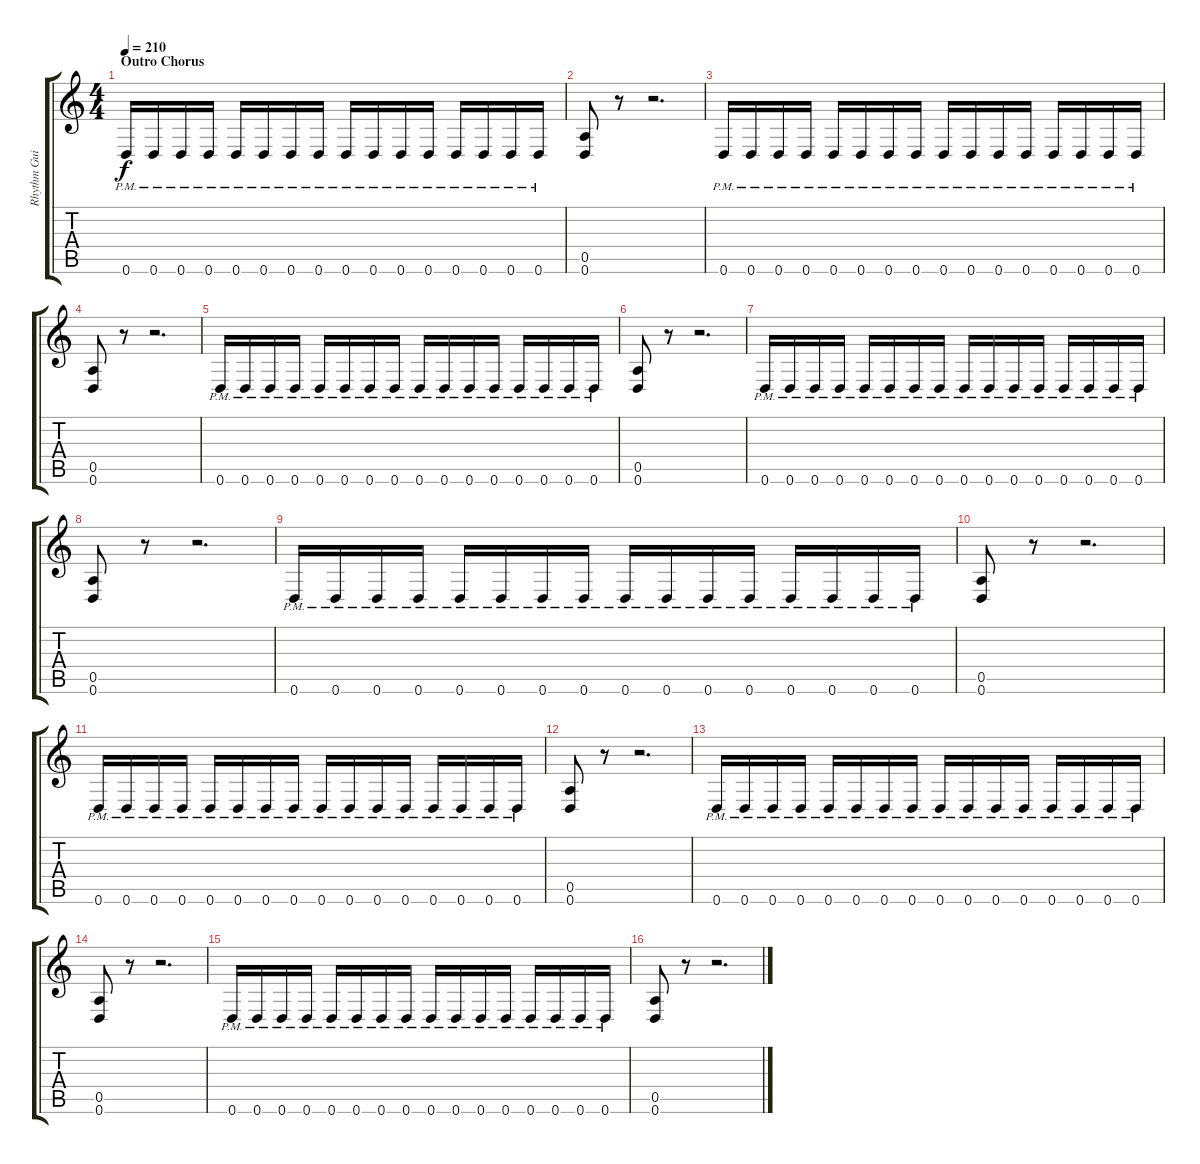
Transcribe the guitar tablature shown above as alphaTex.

\track ("Rhythm Guitar" "Rhythm Gui") {instrument distortionguitar}
\staff {score tabs}
\tuning (E4 B3 G3 D3 A2 D2) {hide}
\ts (4 4)
\section ("" "Outro Chorus")
\tempo 210
\clef g2
\ks c
0.6{pm}.16{dy f} 0.6{pm}.16 0.6{pm}.16 0.6{pm}.16 0.6{pm}.16 0.6{pm}.16 0.6{pm}.16 0.6{pm}.16 0.6{pm}.16 0.6{pm}.16 0.6{pm}.16 0.6{pm}.16 0.6{pm}.16 0.6{pm}.16 0.6{pm}.16 0.6{pm}.16 |
(0.5 0.6).8 r.8 r.2{d} |
0.6{pm}.16 0.6{pm}.16 0.6{pm}.16 0.6{pm}.16 0.6{pm}.16 0.6{pm}.16 0.6{pm}.16 0.6{pm}.16 0.6{pm}.16 0.6{pm}.16 0.6{pm}.16 0.6{pm}.16 0.6{pm}.16 0.6{pm}.16 0.6{pm}.16 0.6{pm}.16 |
(0.5 0.6).8 r.8 r.2{d} |
0.6{pm}.16 0.6{pm}.16 0.6{pm}.16 0.6{pm}.16 0.6{pm}.16 0.6{pm}.16 0.6{pm}.16 0.6{pm}.16 0.6{pm}.16 0.6{pm}.16 0.6{pm}.16 0.6{pm}.16 0.6{pm}.16 0.6{pm}.16 0.6{pm}.16 0.6{pm}.16 |
(0.5 0.6).8 r.8 r.2{d} |
0.6{pm}.16 0.6{pm}.16 0.6{pm}.16 0.6{pm}.16 0.6{pm}.16 0.6{pm}.16 0.6{pm}.16 0.6{pm}.16 0.6{pm}.16 0.6{pm}.16 0.6{pm}.16 0.6{pm}.16 0.6{pm}.16 0.6{pm}.16 0.6{pm}.16 0.6{pm}.16 |
(0.5 0.6).8 r.8 r.2{d} |
0.6{pm}.16 0.6{pm}.16 0.6{pm}.16 0.6{pm}.16 0.6{pm}.16 0.6{pm}.16 0.6{pm}.16 0.6{pm}.16 0.6{pm}.16 0.6{pm}.16 0.6{pm}.16 0.6{pm}.16 0.6{pm}.16 0.6{pm}.16 0.6{pm}.16 0.6{pm}.16 |
(0.5 0.6).8 r.8 r.2{d} |
0.6{pm}.16 0.6{pm}.16 0.6{pm}.16 0.6{pm}.16 0.6{pm}.16 0.6{pm}.16 0.6{pm}.16 0.6{pm}.16 0.6{pm}.16 0.6{pm}.16 0.6{pm}.16 0.6{pm}.16 0.6{pm}.16 0.6{pm}.16 0.6{pm}.16 0.6{pm}.16 |
(0.5 0.6).8 r.8 r.2{d} |
0.6{pm}.16 0.6{pm}.16 0.6{pm}.16 0.6{pm}.16 0.6{pm}.16 0.6{pm}.16 0.6{pm}.16 0.6{pm}.16 0.6{pm}.16 0.6{pm}.16 0.6{pm}.16 0.6{pm}.16 0.6{pm}.16 0.6{pm}.16 0.6{pm}.16 0.6{pm}.16 |
(0.5 0.6).8 r.8 r.2{d} |
0.6{pm}.16 0.6{pm}.16 0.6{pm}.16 0.6{pm}.16 0.6{pm}.16 0.6{pm}.16 0.6{pm}.16 0.6{pm}.16 0.6{pm}.16 0.6{pm}.16 0.6{pm}.16 0.6{pm}.16 0.6{pm}.16 0.6{pm}.16 0.6{pm}.16 0.6{pm}.16 |
(0.5 0.6).8 r.8 r.2{d}
